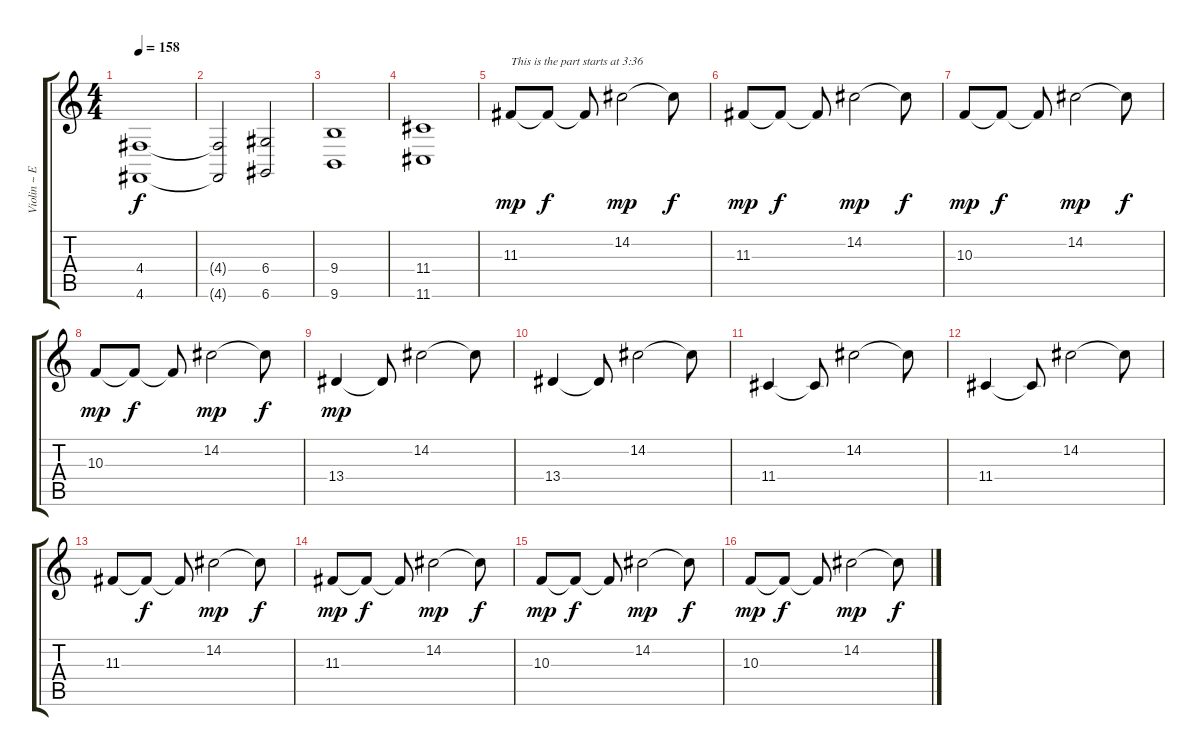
\track ("Violin ~ Effect" "Violin ~ E") {instrument stringensemble1}
\staff {score tabs}
\tuning (E4 B3 G3 D3 A2 D2) {hide}
\ts (4 4)
\tempo 158
\clef g2
\ks c
(4.4 4.6).1{dy f} |
(4.4{t} 4.6{t}).2 (6.4 6.6).2 |
(9.4 9.6).1 |
(11.4 11.6).1 |
11.3.8{txt "This is the part starts at 3:36" dy mp} 11.3{t}.8{dy f} 11.3{t}.8 14.2.2{dy mp} 14.2{t}.8{dy f} |
11.3.8{dy mp} 11.3{t}.8{dy f} 11.3{t}.8 14.2.2{dy mp} 14.2{t}.8{dy f} |
10.3.8{dy mp} 10.3{t}.8{dy f} 10.3{t}.8 14.2.2{dy mp} 14.2{t}.8{dy f} |
10.3.8{dy mp} 10.3{t}.8{dy f} 10.3{t}.8 14.2.2{dy mp} 14.2{t}.8{dy f} |
13.4.4{dy mp} 13.4{t}.8 14.2.2 14.2{t}.8 |
13.4.4 13.4{t}.8 14.2.2 14.2{t}.8 |
11.4.4 11.4{t}.8 14.2.2 14.2{t}.8 |
11.4.4 11.4{t}.8 14.2.2 14.2{t}.8 |
11.3.8 11.3{t}.8{dy f} 11.3{t}.8 14.2.2{dy mp} 14.2{t}.8{dy f} |
11.3.8{dy mp} 11.3{t}.8{dy f} 11.3{t}.8 14.2.2{dy mp} 14.2{t}.8{dy f} |
10.3.8{dy mp} 10.3{t}.8{dy f} 10.3{t}.8 14.2.2{dy mp} 14.2{t}.8{dy f} |
10.3.8{dy mp} 10.3{t}.8{dy f} 10.3{t}.8 14.2.2{dy mp} 14.2{t}.8{dy f}
